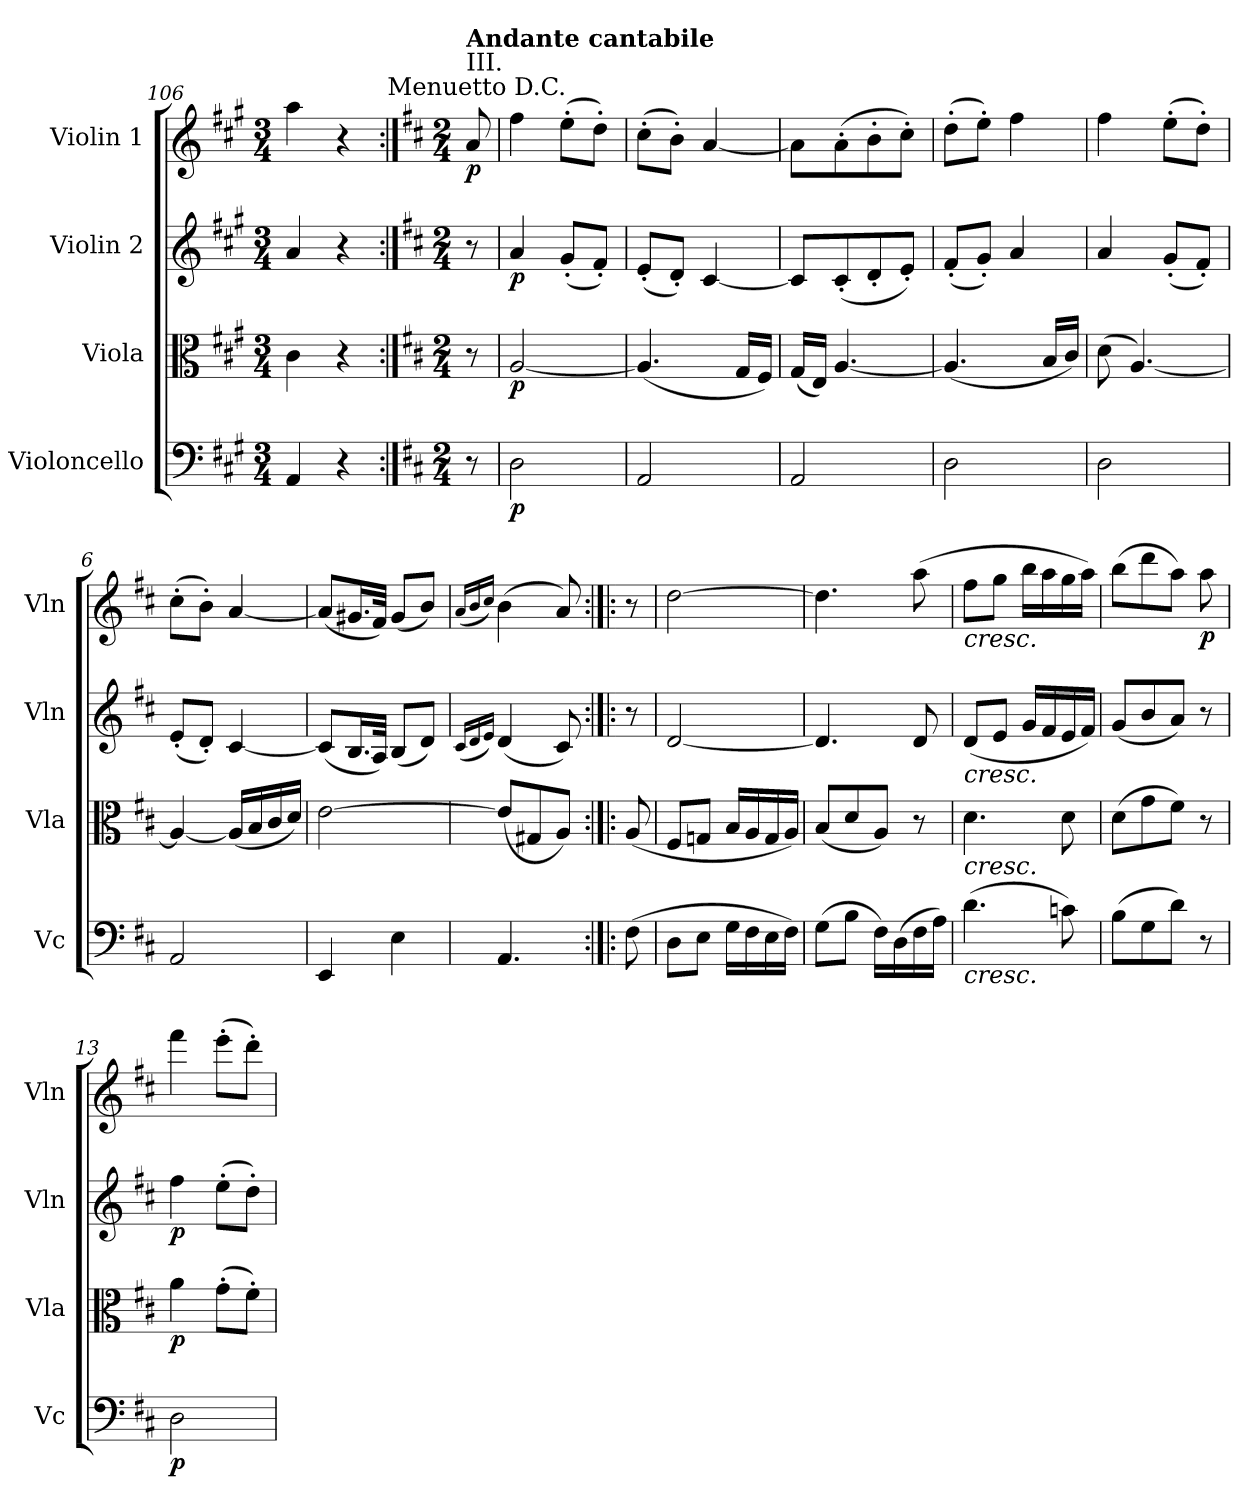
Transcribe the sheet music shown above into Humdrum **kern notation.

**kern	**dynam	**kern	**dynam	**kern	**dynam	**kern	**dynam
*part4	*part4	*part3	*part3	*part2	*part2	*part1	*part1
*staff4	*staff4	*staff3	*staff3	*staff2	*staff2	*staff1	*staff1
*I"Violoncello	*	*I"Viola	*	*I"Violin 2	*	*I"Violin 1	*
*I'Vc	*	*I'Vla	*	*I'Vln	*	*I'Vln	*
*clefF4	*	*clefC3	*	*clefG2	*	*clefG2	*
*k[f#c#g#]	*	*k[f#c#g#]	*	*k[f#c#g#]	*	*k[f#c#g#]	*
*M3/4	*	*M3/4	*	*M3/4	*	*M3/4	*
=106	=106	=106	=106	=106	=106	=106	=106
4AA/	.	4c#\	.	4a/	.	4aa\	.
4r	.	4r	.	4r	.	4r	.
!	!	!	!	!	!	!LO:TX:a:t=Menuetto D.C.	!
!!LO:PB:g=z
=:|!	=:|!	=:|!	=:|!	=:|!	=:|!	=:|!	=:|!
*k[f#c#]	*	*k[f#c#]	*	*k[f#c#]	*	*k[f#c#]	*
*M2/4	*	*M2/4	*	*M2/4	*	*M2/4	*
!	!	!	!	!	!	!LO:TX:a:t=III.	!
!	!	!	!	!	!	!LO:TX:a:B:t=Andante cantabile	!
!	!	!	!	!	!	!	!LO:DY:b
8r	.	8r	.	8r	.	8a/	p
=1	=1	=1	=1	=1	=1	=1	=1
!	!LO:DY:b	!	!LO:DY:b	!	!LO:DY:b	!	!
2D\	p	[2A/	p	4a/	p	4ff#\	.
.	.	.	.	(8g'/L	.	(8ee'\L	.
.	.	.	.	8f#'/J)	.	8dd'\J)	.
=2	=2	=2	=2	=2	=2	=2	=2
2AA/	.	(4.A/]	.	(8e'/L	.	(8cc#'\L	.
.	.	.	.	8d'/J)	.	8b'\J)	.
.	.	.	.	[4c#/	.	[4a/	.
.	.	16G/LL	.	.	.	.	.
.	.	16F#/JJ)	.	.	.	.	.
=3	=3	=3	=3	=3	=3	=3	=3
2AA/	.	(16G/LL	.	8c#/L]	.	8a\L]	.
.	.	16E/JJ)	.	.	.	.	.
.	.	[4.A/	.	(8c#'/	.	(8a'\	.
.	.	.	.	8d'/	.	8b'\	.
.	.	.	.	8e'/J)	.	8cc#'\J)	.
=4	=4	=4	=4	=4	=4	=4	=4
2D\	.	(4.A/]	.	(8f#'/L	.	(8dd'\L	.
.	.	.	.	8g'/J)	.	8ee'\J)	.
.	.	.	.	4a/	.	4ff#\	.
.	.	16B/LL	.	.	.	.	.
.	.	16c#/JJ)	.	.	.	.	.
=5	=5	=5	=5	=5	=5	=5	=5
2D\	.	(8d\	.	4a/	.	4ff#\	.
.	.	[4.A/)	.	.	.	.	.
.	.	.	.	(8g'/L	.	(8ee'\L	.
.	.	.	.	8f#'/J)	.	8dd'\J)	.
=6	=6	=6	=6	=6	=6	=6	=6
2AA/	.	4A/_	.	(8e'/L	.	(8cc#'\L	.
.	.	.	.	8d'/J)	.	8b'\J)	.
.	.	(16A/LL]	.	[4c#/	.	[4a/	.
.	.	16B/	.	.	.	.	.
.	.	16c#/	.	.	.	.	.
.	.	16d/JJ)	.	.	.	.	.
=7	=7	=7	=7	=7	=7	=7	=7
4EE/	.	[2e\	.	(8c#/L]	.	(8a/L]	.
.	.	.	.	16.B/L	.	16.g#X/L	.
.	.	.	.	32A/JJk)	.	32f#/JJk)	.
4E\	.	.	.	(8B/L	.	(8g#/L	.
.	.	.	.	8d/J)	.	8b/J)	.
!!LO:LB:g=z
=8	=8	=8	=8	=8	=8	=8	=8
.	.	.	.	(16qc#/LL	.	(16qa/LL	.
.	.	.	.	16qd/	.	16qb/	.
.	.	.	.	16qe/JJ)	.	16qcc#/JJ)	.
4.AA/	.	(8e/L]	.	(4d/	.	(4b\	.
.	.	8G#X/	.	.	.	.	.
.	.	8A/J)	.	8c#/)	.	8a/)	.
!!LO:LB:g=z
=8X1:|!|:	=8X1:|!|:	=8X1:|!|:	=8X1:|!|:	=8X1:|!|:	=8X1:|!|:	=8X1:|!|:	=8X1:|!|:
(8F#\	.	(8A/	.	8r	.	8r	.
=9	=9	=9	=9	=9	=9	=9	=9
8D\L	.	8F#/L	.	[2d/	.	[2dd\	.
8E\J	.	8Gn/J	.	.	.	.	.
16G\LL	.	16B/LL	.	.	.	.	.
16F#\	.	16A/	.	.	.	.	.
16E\	.	16G/	.	.	.	.	.
16F#\JJ)	.	16A/JJ)	.	.	.	.	.
=10	=10	=10	=10	=10	=10	=10	=10
(8G\L	.	(8B/L	.	4.d/]	.	4.dd\]	.
8B\J	.	8d/	.	.	.	.	.
16F#\LL)	.	8A/J)	.	.	.	.	.
(16D\	.	.	.	.	.	.	.
16F#\	.	8r	.	8d/	.	(8aa\	.
16A\JJ)	.	.	.	.	.	.	.
=11	=11	=11	=11	=11	=11	=11	=11
!	!	!	!	!	!	!LO:TX:b:i:t=cresc.	!
!	!	!	!	!LO:TX:b:i:t=cresc.	!	!	!
!	!	!LO:TX:b:i:t=cresc.	!	!	!	!	!
!LO:TX:b:i:t=cresc.	!	!	!	!	!	!	!
(4.d\	.	4.d\	.	(8d/L	.	8ff#\L	.
.	.	.	.	8e/J	.	8gg\J	.
.	.	.	.	16g/LL	.	16bb\LL	.
.	.	.	.	16f#/	.	16aa\	.
8cn\)	.	8d\	.	16e/	.	16gg\	.
.	.	.	.	16f#/JJ)	.	16aa\JJ)	.
=12	=12	=12	=12	=12	=12	=12	=12
(8B\L	.	(8d\L	.	(8g/L	.	(8bb\L	.
8G\	.	8g\	.	8b/	.	8ddd\	.
8d\J)	.	8f#\J)	.	8a/J)	.	8aa\J)	.
!	!	!	!	!	!	!	!LO:DY:b
8r	.	8r	.	8r	.	8aa\	p
=13	=13	=13	=13	=13	=13	=13	=13
!	!LO:DY:b	!	!LO:DY:b	!	!LO:DY:b	!	!
2D\	p	4a\	p	4ff#\	p	4fff#\	.
.	.	(8g'\L	.	(8ee'\L	.	(8eee'\L	.
.	.	8f#'\J)	.	8dd'\J)	.	8ddd'\J)	.
=	=	=	=	=	=	=	=
*-	*-	*-	*-	*-	*-	*-	*-
